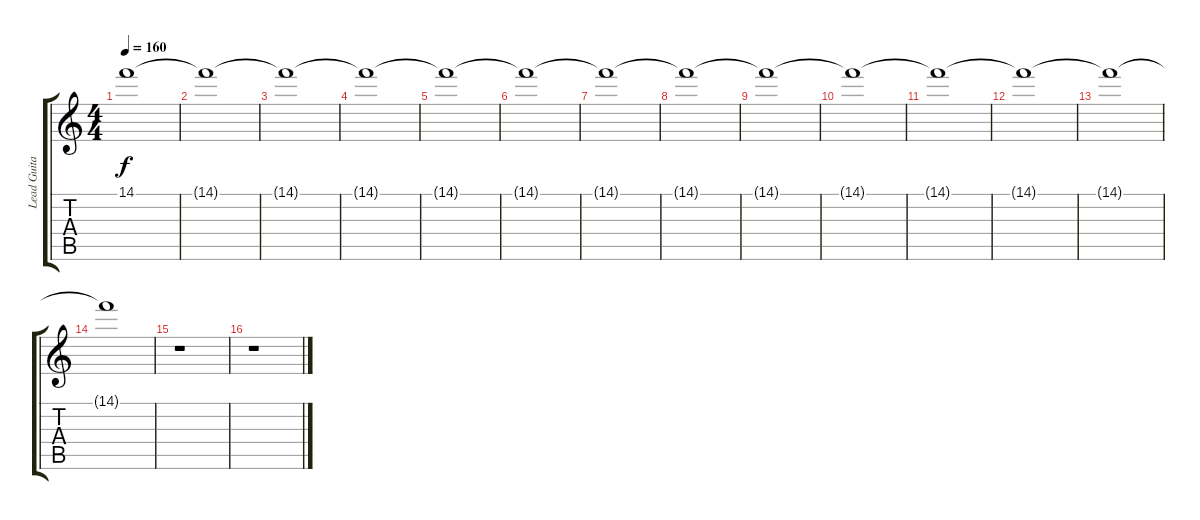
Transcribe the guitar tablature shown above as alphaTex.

\track ("Lead Guitar 2" "Lead Guita") {instrument distortionguitar}
\staff {score tabs}
\tuning (Eb4 Bb3 Gb3 Db3 Ab2 Db2) {hide}
\ts (4 4)
\tempo 160
\clef g2
\ks c
14.1{t}.1{dy f} |
14.1{t}.1 |
14.1{t}.1 |
14.1{t}.1 |
14.1{t}.1 |
14.1{t}.1 |
14.1{t}.1 |
14.1{t}.1 |
14.1{t}.1 |
14.1{t}.1 |
14.1{t}.1 |
14.1{t}.1 |
14.1{t}.1 |
14.1{t}.1 |
r.1 |
r.1
